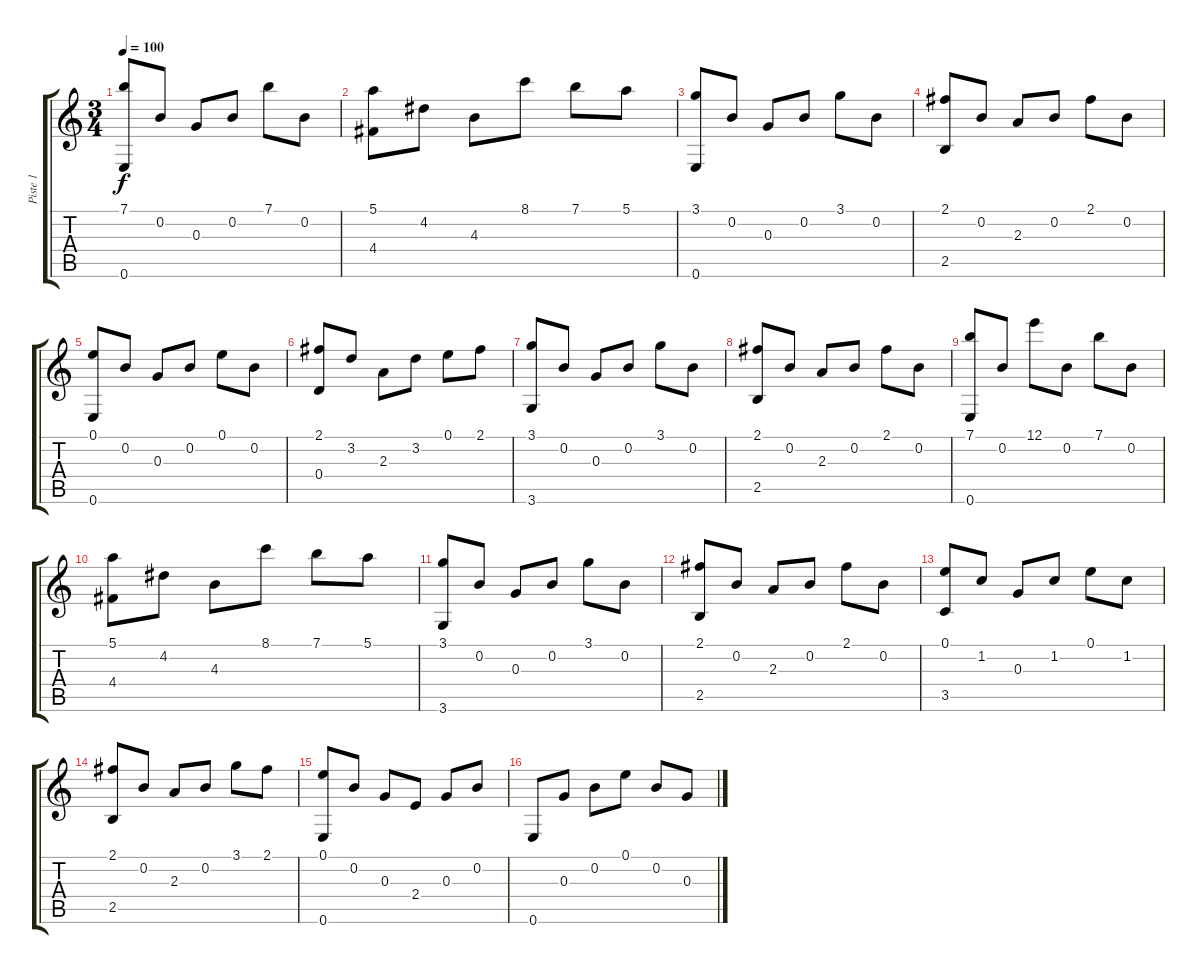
\track ("Piste 1" "Piste 1") {instrument acousticguitarnylon}
\staff {score tabs}
\tuning (E4 B3 G3 D3 A2 E2) {hide}
\ts (3 4)
\tempo 100
\clef g2
\ks c
(7.1 0.6).8{dy f instrument acousticguitarnylon} 0.2.8 0.3.8 0.2.8 7.1.8 0.2.8 |
(5.1 4.4).8 4.2.8 4.3.8 8.1.8 7.1.8 5.1.8 |
(3.1 0.6).8 0.2.8 0.3.8 0.2.8 3.1.8 0.2.8 |
(2.1 2.5).8 0.2.8 2.3.8 0.2.8 2.1.8 0.2.8 |
(0.1 0.6).8 0.2.8 0.3.8 0.2.8 0.1.8 0.2.8 |
(2.1 0.4).8 3.2.8 2.3.8 3.2.8 0.1.8 2.1.8 |
(3.1 3.6).8 0.2.8 0.3.8 0.2.8 3.1.8 0.2.8 |
(2.1 2.5).8 0.2.8 2.3.8 0.2.8 2.1.8 0.2.8 |
(7.1 0.6).8 0.2.8 12.1.8 0.2.8 7.1.8 0.2.8 |
(5.1 4.4).8 4.2.8 4.3.8 8.1.8 7.1.8 5.1.8 |
(3.1 3.6).8 0.2.8 0.3.8 0.2.8 3.1.8 0.2.8 |
(2.1 2.5).8 0.2.8 2.3.8 0.2.8 2.1.8 0.2.8 |
(0.1 3.5).8 1.2.8 0.3.8 1.2.8 0.1.8 1.2.8 |
(2.1 2.5).8 0.2.8 2.3.8 0.2.8 3.1.8 2.1.8 |
(0.1 0.6).8 0.2.8 0.3.8 2.4.8 0.3.8 0.2.8 |
0.6.8 0.3.8 0.2.8 0.1.8 0.2.8 0.3.8
